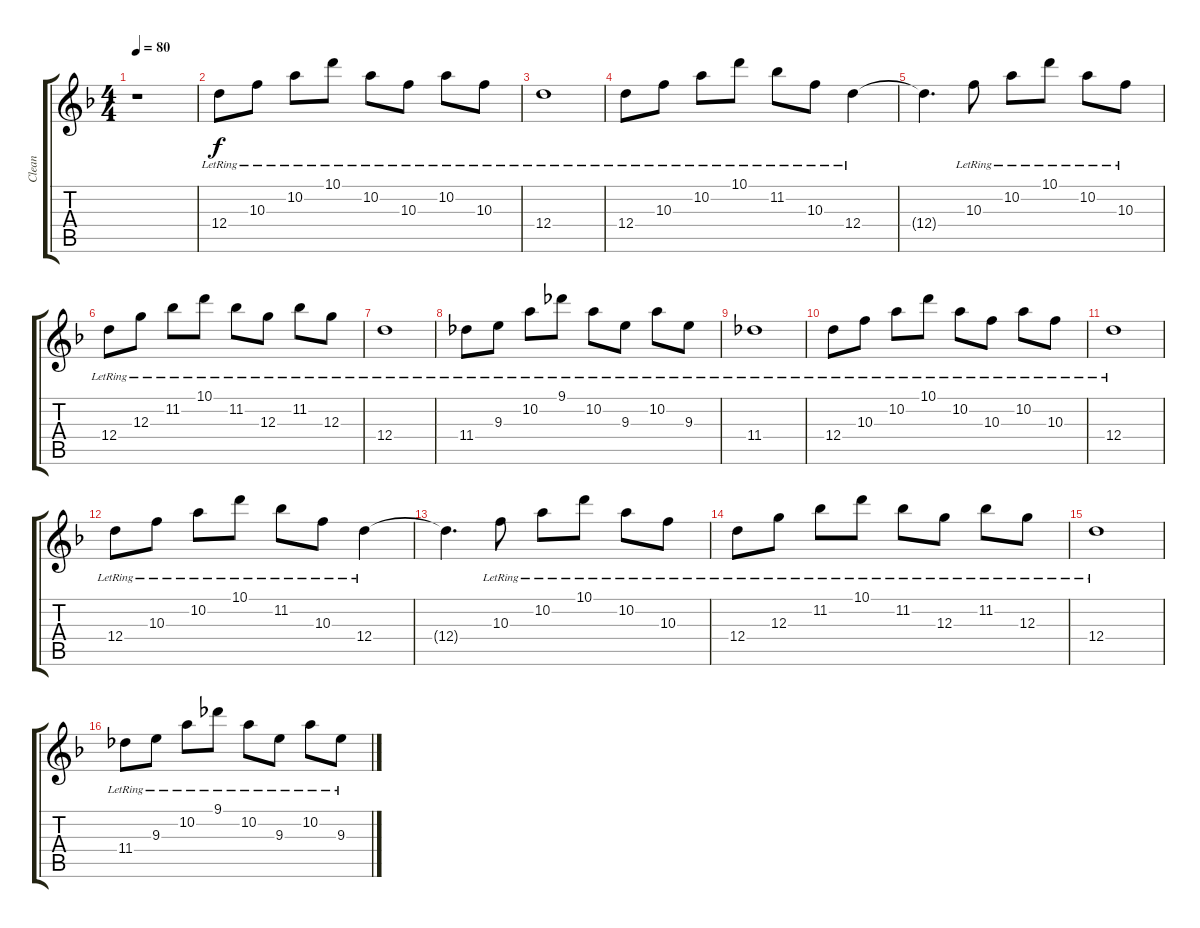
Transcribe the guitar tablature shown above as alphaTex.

\track ("Clean" "Clean") {instrument acousticguitarsteel}
\staff {score tabs}
\tuning (E4 B3 G3 D3 A2 E2) {hide}
\ts (4 4)
\tempo 80
\clef g2
\ks f
r.1{dy f instrument acousticguitarsteel} |
12.4{lr}.8 10.3{lr}.8 10.2{lr}.8 10.1{lr}.8 10.2{lr}.8 10.3{lr}.8 10.2{lr}.8 10.3{lr}.8 |
12.4{lr}.1 |
12.4{lr}.8 10.3{lr}.8 10.2{lr}.8 10.1{lr}.8 11.2{lr}.8 10.3{lr}.8 12.4{lr}.4 |
12.4{t}.4{d} 10.3{lr}.8 10.2{lr}.8 10.1{lr}.8 10.2{lr}.8 10.3{lr}.8 |
12.4{lr}.8 12.3{lr}.8 11.2{lr}.8 10.1{lr}.8 11.2{lr}.8 12.3{lr}.8 11.2{lr}.8 12.3{lr}.8 |
12.4{lr}.1 |
11.4{lr}.8 9.3{lr}.8 10.2{lr}.8 9.1{lr}.8 10.2{lr}.8 9.3{lr}.8 10.2{lr}.8 9.3{lr}.8 |
11.4{lr}.1 |
12.4{lr}.8 10.3{lr}.8 10.2{lr}.8 10.1{lr}.8 10.2{lr}.8 10.3{lr}.8 10.2{lr}.8 10.3{lr}.8 |
12.4{lr}.1 |
12.4{lr}.8 10.3{lr}.8 10.2{lr}.8 10.1{lr}.8 11.2{lr}.8 10.3{lr}.8 12.4{lr}.4 |
12.4{t}.4{d} 10.3{lr}.8 10.2{lr}.8 10.1{lr}.8 10.2{lr}.8 10.3{lr}.8 |
12.4{lr}.8 12.3{lr}.8 11.2{lr}.8 10.1{lr}.8 11.2{lr}.8 12.3{lr}.8 11.2{lr}.8 12.3{lr}.8 |
12.4{lr}.1 |
11.4{lr}.8 9.3{lr}.8 10.2{lr}.8 9.1{lr}.8 10.2{lr}.8 9.3{lr}.8 10.2{lr}.8 9.3{lr}.8
